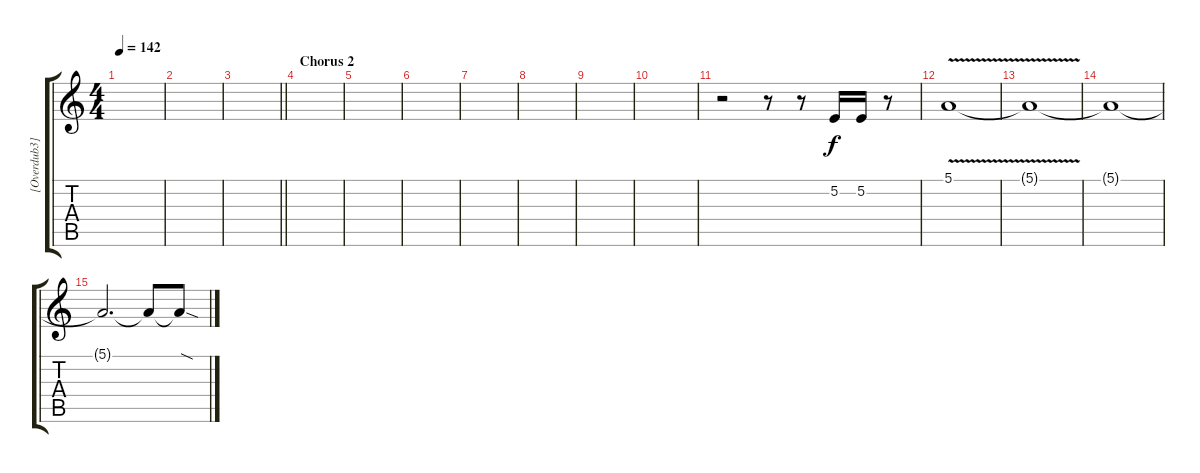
\track ("[Overdub3]" "[Overdub3]") {instrument violin}
\staff {score tabs}
\tuning (E4 B3 G3 D3 A2 E2) {hide}
\ts (4 4)
\tempo 142
\clef g2
\ks c
|
|
\barLineRight lightlight
|
\section ("" "Chorus 2")
|
|
|
|
|
|
|
r.2 r.8 r.8 5.2.16 5.2.16 r.8 |
5.1{v}.1 |
5.1{t}.1 |
5.1{t}.1 |
5.1{t}.2{d} 5.1{t}.8 5.1{sod t}.8
